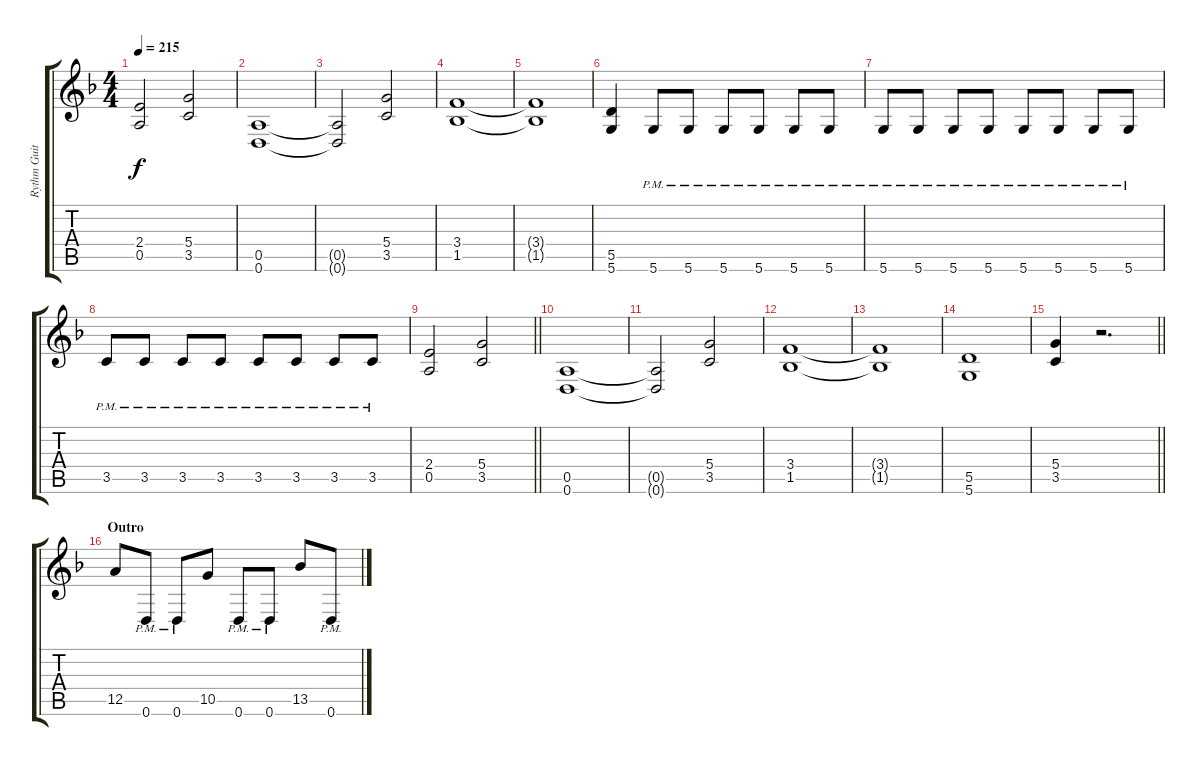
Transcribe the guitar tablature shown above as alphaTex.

\track ("Rythm Guitar" "Rythm Guit") {instrument overdrivenguitar}
\staff {score tabs}
\tuning (E4 B3 G3 D3 A2 D2) {hide}
\ts (4 4)
\tempo 215
\clef g2
\ks f
(2.4 0.5).2{dy f} (5.4 3.5).2 |
(0.5 0.6).1 |
(0.5{t} 0.6{t}).2 (5.4 3.5).2 |
(3.4 1.5).1 |
(3.4{t} 1.5{t}).1 |
(5.5 5.6).4 5.6{pm}.8 5.6{pm}.8 5.6{pm}.8 5.6{pm}.8 5.6{pm}.8 5.6{pm}.8 |
5.6{pm}.8 5.6{pm}.8 5.6{pm}.8 5.6{pm}.8 5.6{pm}.8 5.6{pm}.8 5.6{pm}.8 5.6{pm}.8 |
3.5{pm}.8 3.5{pm}.8 3.5{pm}.8 3.5{pm}.8 3.5{pm}.8 3.5{pm}.8 3.5{pm}.8 3.5{pm}.8 |
\barLineRight lightlight
(2.4 0.5).2 (5.4 3.5).2 |
\section ("" "")
(0.5 0.6).1 |
(0.5{t} 0.6{t}).2 (5.4 3.5).2 |
(3.4 1.5).1 |
(3.4{t} 1.5{t}).1 |
(5.5 5.6).1 |
\barLineRight lightlight
(5.4 3.5).4 r.2{d} |
\section ("" "Outro")
12.5.8 0.6{pm}.8 0.6{pm}.8 10.5.8 0.6{pm}.8 0.6{pm}.8 13.5.8 0.6{pm}.8
